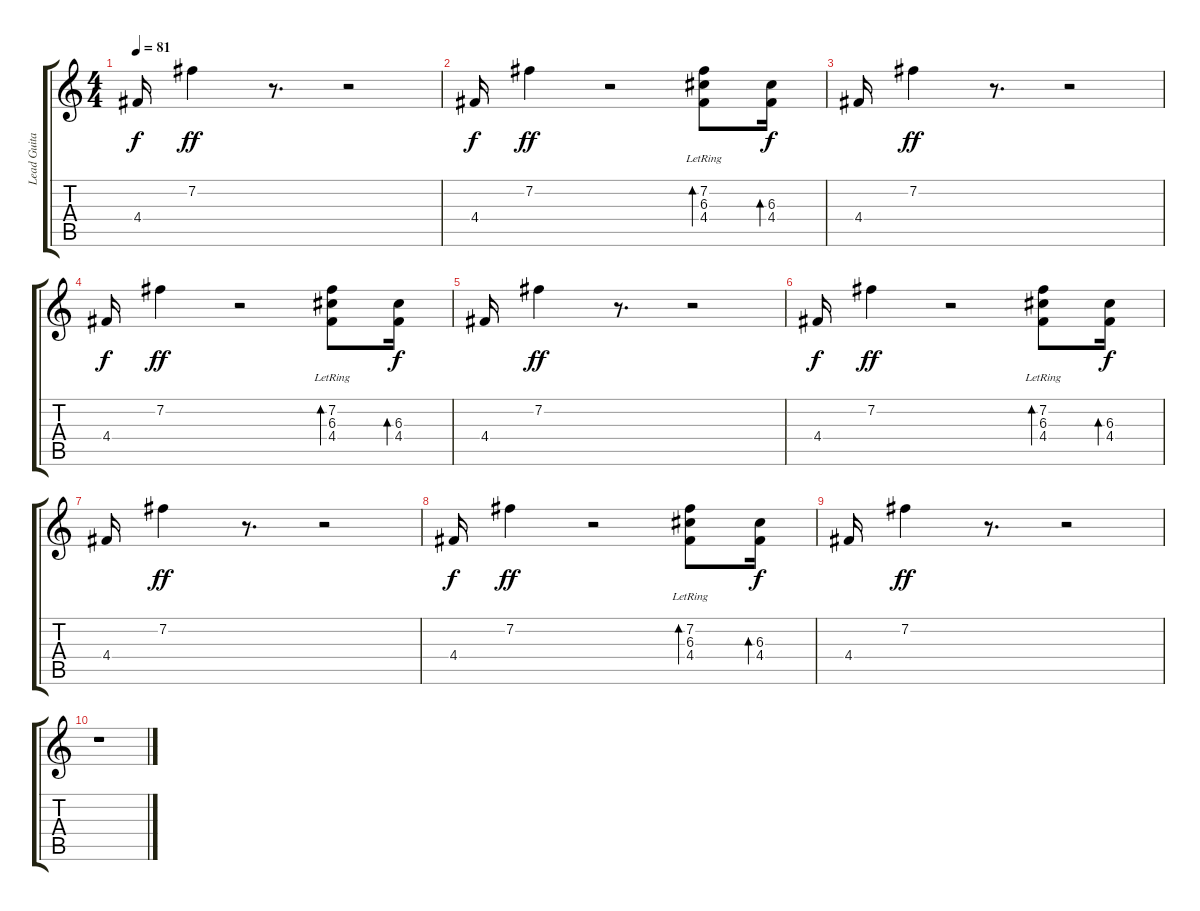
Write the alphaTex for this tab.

\track ("Lead Guitar" "Lead Guita") {instrument electricguitarclean}
\staff {score tabs}
\tuning (E4 B3 G3 D3 A2 E2) {hide}
\ts (4 4)
\tempo 81
\clef g2
\ks c
4.4.16{dy f} 7.2.4{dy ff} r.8{d} r.2 |
4.4.16{dy f} 7.2.4{dy ff} r.2 (7.2{lr} 6.3{lr} 4.4{lr}).8{bd 120} (6.3 4.4).16{bd 120 dy f} |
4.4.16 7.2.4{dy ff} r.8{d} r.2 |
4.4.16{dy f} 7.2.4{dy ff} r.2 (7.2{lr} 6.3{lr} 4.4{lr}).8{bd 120} (6.3 4.4).16{bd 120 dy f} |
4.4.16 7.2.4{dy ff} r.8{d} r.2 |
4.4.16{dy f} 7.2.4{dy ff} r.2 (7.2{lr} 6.3{lr} 4.4{lr}).8{bd 120} (6.3 4.4).16{bd 120 dy f} |
4.4.16 7.2.4{dy ff} r.8{d} r.2 |
4.4.16{dy f} 7.2.4{dy ff} r.2 (7.2{lr} 6.3{lr} 4.4{lr}).8{bd 120} (6.3 4.4).16{bd 120 dy f} |
4.4.16 7.2.4{dy ff} r.8{d} r.2 |
r.1
